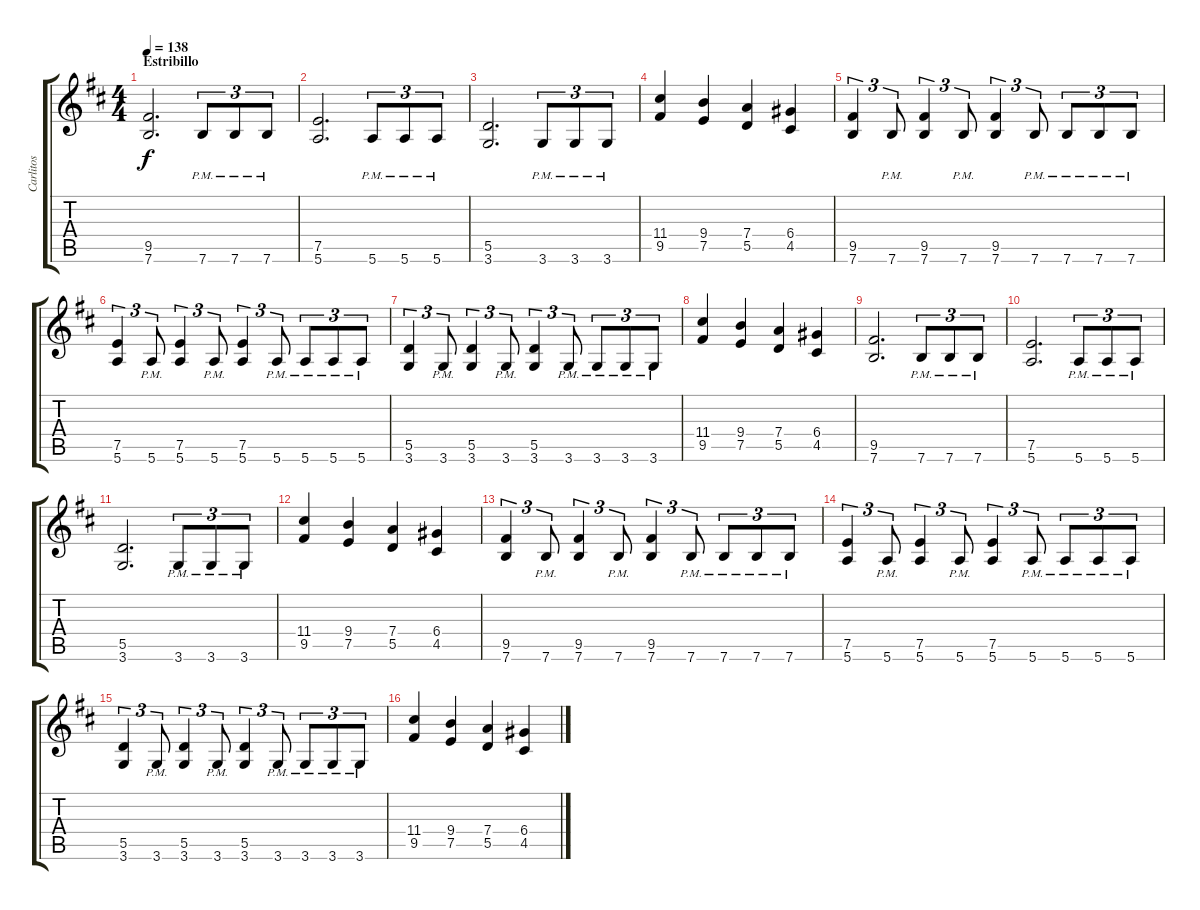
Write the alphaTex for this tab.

\track ("Carlitos" "Carlitos") {instrument acousticguitarsteel}
\staff {score tabs}
\tuning (E4 B3 G3 D3 A2 E2) {hide}
\ts (4 4)
\section ("" "Estribillo")
\tempo 138
\clef g2
\ks d
(9.5 7.6).2{d dy f} 7.6{pm}.8{tu (3 2)} 7.6{pm}.8{tu (3 2)} 7.6{pm}.8{tu (3 2)} |
(7.5 5.6).2{d} 5.6{pm}.8{tu (3 2)} 5.6{pm}.8{tu (3 2)} 5.6{pm}.8{tu (3 2)} |
(5.5 3.6).2{d} 3.6{pm}.8{tu (3 2)} 3.6{pm}.8{tu (3 2)} 3.6{pm}.8{tu (3 2)} |
(11.4 9.5).4 (9.4 7.5).4 (7.4 5.5).4 (6.4 4.5).4 |
(9.5 7.6).4{tu (3 2)} 7.6{pm}.8{tu (3 2)} (9.5 7.6).4{tu (3 2)} 7.6{pm}.8{tu (3 2)} (9.5 7.6).4{tu (3 2)} 7.6{pm}.8{tu (3 2)} 7.6{pm}.8{tu (3 2)} 7.6{pm}.8{tu (3 2)} 7.6{pm}.8{tu (3 2)} |
(7.5 5.6).4{tu (3 2)} 5.6{pm}.8{tu (3 2)} (7.5 5.6).4{tu (3 2)} 5.6{pm}.8{tu (3 2)} (7.5 5.6).4{tu (3 2)} 5.6{pm}.8{tu (3 2)} 5.6{pm}.8{tu (3 2)} 5.6{pm}.8{tu (3 2)} 5.6{pm}.8{tu (3 2)} |
(5.5 3.6).4{tu (3 2)} 3.6{pm}.8{tu (3 2)} (5.5 3.6).4{tu (3 2)} 3.6{pm}.8{tu (3 2)} (5.5 3.6).4{tu (3 2)} 3.6{pm}.8{tu (3 2)} 3.6{pm}.8{tu (3 2)} 3.6{pm}.8{tu (3 2)} 3.6{pm}.8{tu (3 2)} |
(11.4 9.5).4 (9.4 7.5).4 (7.4 5.5).4 (6.4 4.5).4 |
(9.5 7.6).2{d} 7.6{pm}.8{tu (3 2)} 7.6{pm}.8{tu (3 2)} 7.6{pm}.8{tu (3 2)} |
(7.5 5.6).2{d} 5.6{pm}.8{tu (3 2)} 5.6{pm}.8{tu (3 2)} 5.6{pm}.8{tu (3 2)} |
(5.5 3.6).2{d} 3.6{pm}.8{tu (3 2)} 3.6{pm}.8{tu (3 2)} 3.6{pm}.8{tu (3 2)} |
(11.4 9.5).4 (9.4 7.5).4 (7.4 5.5).4 (6.4 4.5).4 |
(9.5 7.6).4{tu (3 2)} 7.6{pm}.8{tu (3 2)} (9.5 7.6).4{tu (3 2)} 7.6{pm}.8{tu (3 2)} (9.5 7.6).4{tu (3 2)} 7.6{pm}.8{tu (3 2)} 7.6{pm}.8{tu (3 2)} 7.6{pm}.8{tu (3 2)} 7.6{pm}.8{tu (3 2)} |
(7.5 5.6).4{tu (3 2)} 5.6{pm}.8{tu (3 2)} (7.5 5.6).4{tu (3 2)} 5.6{pm}.8{tu (3 2)} (7.5 5.6).4{tu (3 2)} 5.6{pm}.8{tu (3 2)} 5.6{pm}.8{tu (3 2)} 5.6{pm}.8{tu (3 2)} 5.6{pm}.8{tu (3 2)} |
(5.5 3.6).4{tu (3 2)} 3.6{pm}.8{tu (3 2)} (5.5 3.6).4{tu (3 2)} 3.6{pm}.8{tu (3 2)} (5.5 3.6).4{tu (3 2)} 3.6{pm}.8{tu (3 2)} 3.6{pm}.8{tu (3 2)} 3.6{pm}.8{tu (3 2)} 3.6{pm}.8{tu (3 2)} |
(11.4 9.5).4 (9.4 7.5).4 (7.4 5.5).4 (6.4 4.5).4
